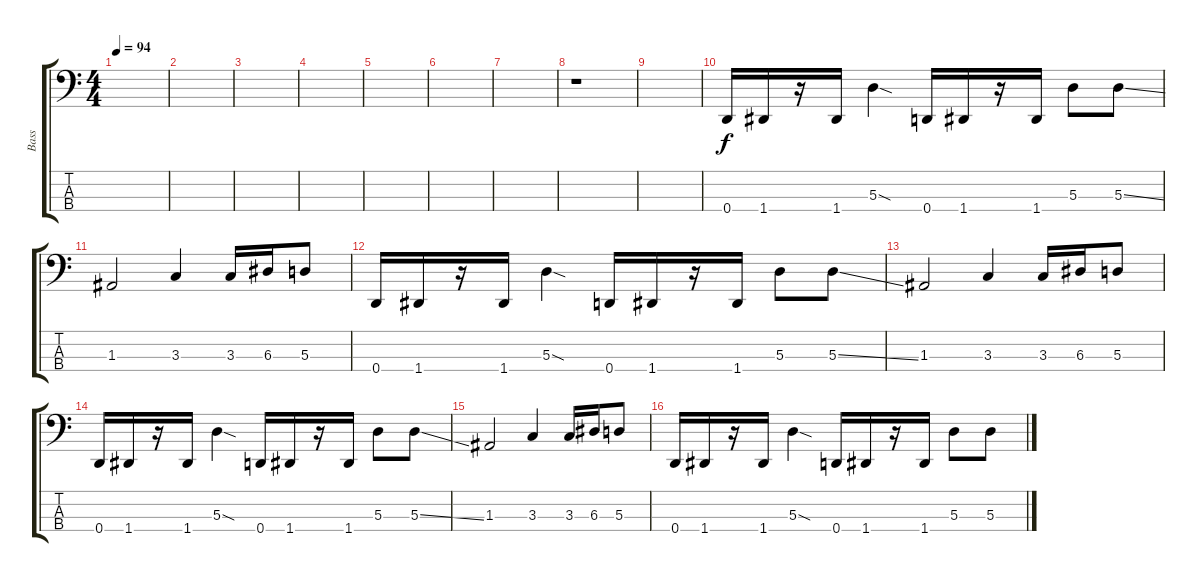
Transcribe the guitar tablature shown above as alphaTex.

\track ("Bass" "Bass") {instrument electricbasspick}
\staff {score tabs}
\tuning (G2 D2 A1 D1) {hide}
\ts (4 4)
\tempo 94
\clef f4
\ks c
|
|
|
|
|
|
|
r.1 |
|
0.4.16 1.4.16 r.16 1.4.16 5.3{sod}.4 0.4.16 1.4.16 r.16 1.4.16 5.3.8 5.3{ss}.8 |
1.3.2 3.3.4 3.3.16 6.3.16 5.3.8 |
0.4.16 1.4.16 r.16 1.4.16 5.3{sod}.4 0.4.16 1.4.16 r.16 1.4.16 5.3.8 5.3{ss}.8 |
1.3.2 3.3.4 3.3.16 6.3.16 5.3.8 |
0.4.16 1.4.16 r.16 1.4.16 5.3{sod}.4 0.4.16 1.4.16 r.16 1.4.16 5.3.8 5.3{ss}.8 |
1.3.2 3.3.4 3.3.16 6.3.16 5.3.8 |
0.4.16 1.4.16 r.16 1.4.16 5.3{sod}.4 0.4.16 1.4.16 r.16 1.4.16 5.3.8 5.3{ss}.8
